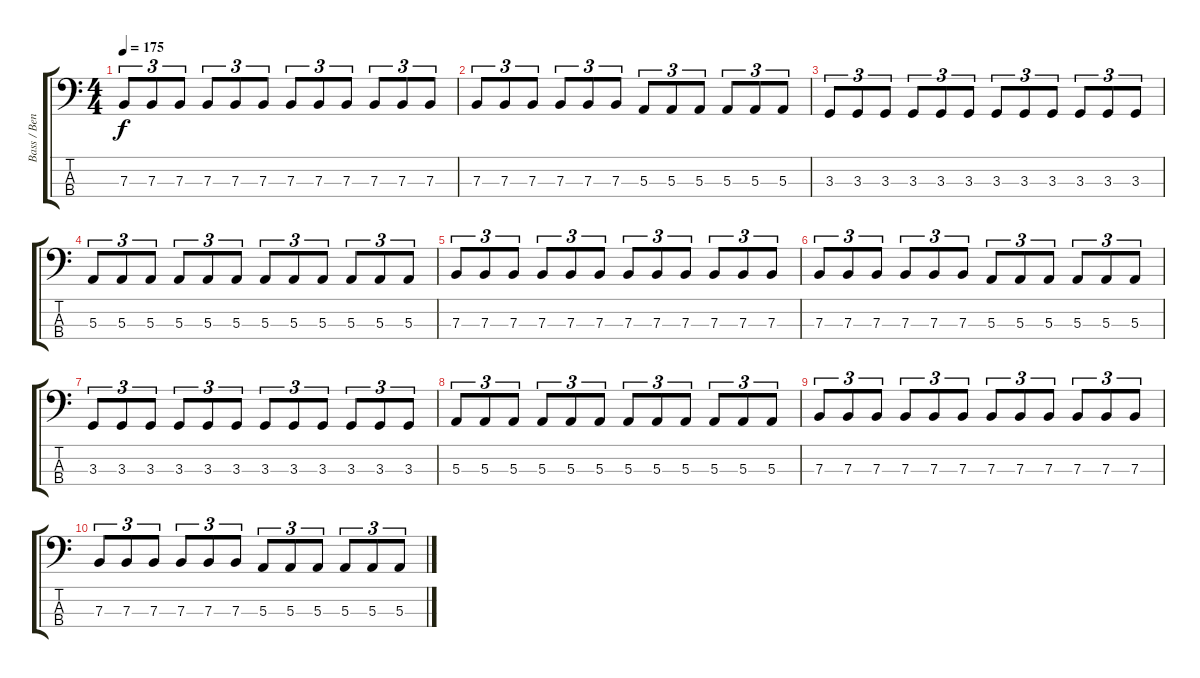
\track ("Bass / Ben" "Bass / Ben") {instrument electricbassfinger}
\staff {score tabs}
\tuning (D2 A1 E1 B0) {hide}
\ts (4 4)
\tempo 175
\clef f4
\ks c
7.3.8{tu (3 2) dy f volume 4} 7.3.8{tu (3 2)} 7.3.8{tu (3 2)} 7.3.8{tu (3 2)} 7.3.8{tu (3 2)} 7.3.8{tu (3 2)} 7.3.8{tu (3 2)} 7.3.8{tu (3 2)} 7.3.8{tu (3 2)} 7.3.8{tu (3 2)} 7.3.8{tu (3 2)} 7.3.8{tu (3 2)} |
7.3.8{tu (3 2)} 7.3.8{tu (3 2)} 7.3.8{tu (3 2)} 7.3.8{tu (3 2)} 7.3.8{tu (3 2)} 7.3.8{tu (3 2)} 5.3.8{tu (3 2)} 5.3.8{tu (3 2)} 5.3.8{tu (3 2)} 5.3.8{tu (3 2)} 5.3.8{tu (3 2)} 5.3.8{tu (3 2)} |
3.3.8{tu (3 2) volume 0} 3.3.8{tu (3 2)} 3.3.8{tu (3 2)} 3.3.8{tu (3 2)} 3.3.8{tu (3 2)} 3.3.8{tu (3 2)} 3.3.8{tu (3 2)} 3.3.8{tu (3 2)} 3.3.8{tu (3 2)} 3.3.8{tu (3 2)} 3.3.8{tu (3 2)} 3.3.8{tu (3 2)} |
5.3.8{tu (3 2)} 5.3.8{tu (3 2)} 5.3.8{tu (3 2)} 5.3.8{tu (3 2)} 5.3.8{tu (3 2)} 5.3.8{tu (3 2)} 5.3.8{tu (3 2)} 5.3.8{tu (3 2)} 5.3.8{tu (3 2)} 5.3.8{tu (3 2)} 5.3.8{tu (3 2)} 5.3.8{tu (3 2)} |
7.3.8{tu (3 2)} 7.3.8{tu (3 2)} 7.3.8{tu (3 2)} 7.3.8{tu (3 2)} 7.3.8{tu (3 2)} 7.3.8{tu (3 2)} 7.3.8{tu (3 2)} 7.3.8{tu (3 2)} 7.3.8{tu (3 2)} 7.3.8{tu (3 2)} 7.3.8{tu (3 2)} 7.3.8{tu (3 2)} |
7.3.8{tu (3 2)} 7.3.8{tu (3 2)} 7.3.8{tu (3 2)} 7.3.8{tu (3 2)} 7.3.8{tu (3 2)} 7.3.8{tu (3 2)} 5.3.8{tu (3 2)} 5.3.8{tu (3 2)} 5.3.8{tu (3 2)} 5.3.8{tu (3 2)} 5.3.8{tu (3 2)} 5.3.8{tu (3 2)} |
3.3.8{tu (3 2)} 3.3.8{tu (3 2)} 3.3.8{tu (3 2)} 3.3.8{tu (3 2)} 3.3.8{tu (3 2)} 3.3.8{tu (3 2)} 3.3.8{tu (3 2)} 3.3.8{tu (3 2)} 3.3.8{tu (3 2)} 3.3.8{tu (3 2)} 3.3.8{tu (3 2)} 3.3.8{tu (3 2)} |
5.3.8{tu (3 2)} 5.3.8{tu (3 2)} 5.3.8{tu (3 2)} 5.3.8{tu (3 2)} 5.3.8{tu (3 2)} 5.3.8{tu (3 2)} 5.3.8{tu (3 2)} 5.3.8{tu (3 2)} 5.3.8{tu (3 2)} 5.3.8{tu (3 2)} 5.3.8{tu (3 2)} 5.3.8{tu (3 2)} |
7.3.8{tu (3 2)} 7.3.8{tu (3 2)} 7.3.8{tu (3 2)} 7.3.8{tu (3 2)} 7.3.8{tu (3 2)} 7.3.8{tu (3 2)} 7.3.8{tu (3 2)} 7.3.8{tu (3 2)} 7.3.8{tu (3 2)} 7.3.8{tu (3 2)} 7.3.8{tu (3 2)} 7.3.8{tu (3 2)} |
7.3.8{tu (3 2)} 7.3.8{tu (3 2)} 7.3.8{tu (3 2)} 7.3.8{tu (3 2)} 7.3.8{tu (3 2)} 7.3.8{tu (3 2)} 5.3.8{tu (3 2)} 5.3.8{tu (3 2)} 5.3.8{tu (3 2)} 5.3.8{tu (3 2)} 5.3.8{tu (3 2)} 5.3.8{tu (3 2)}
